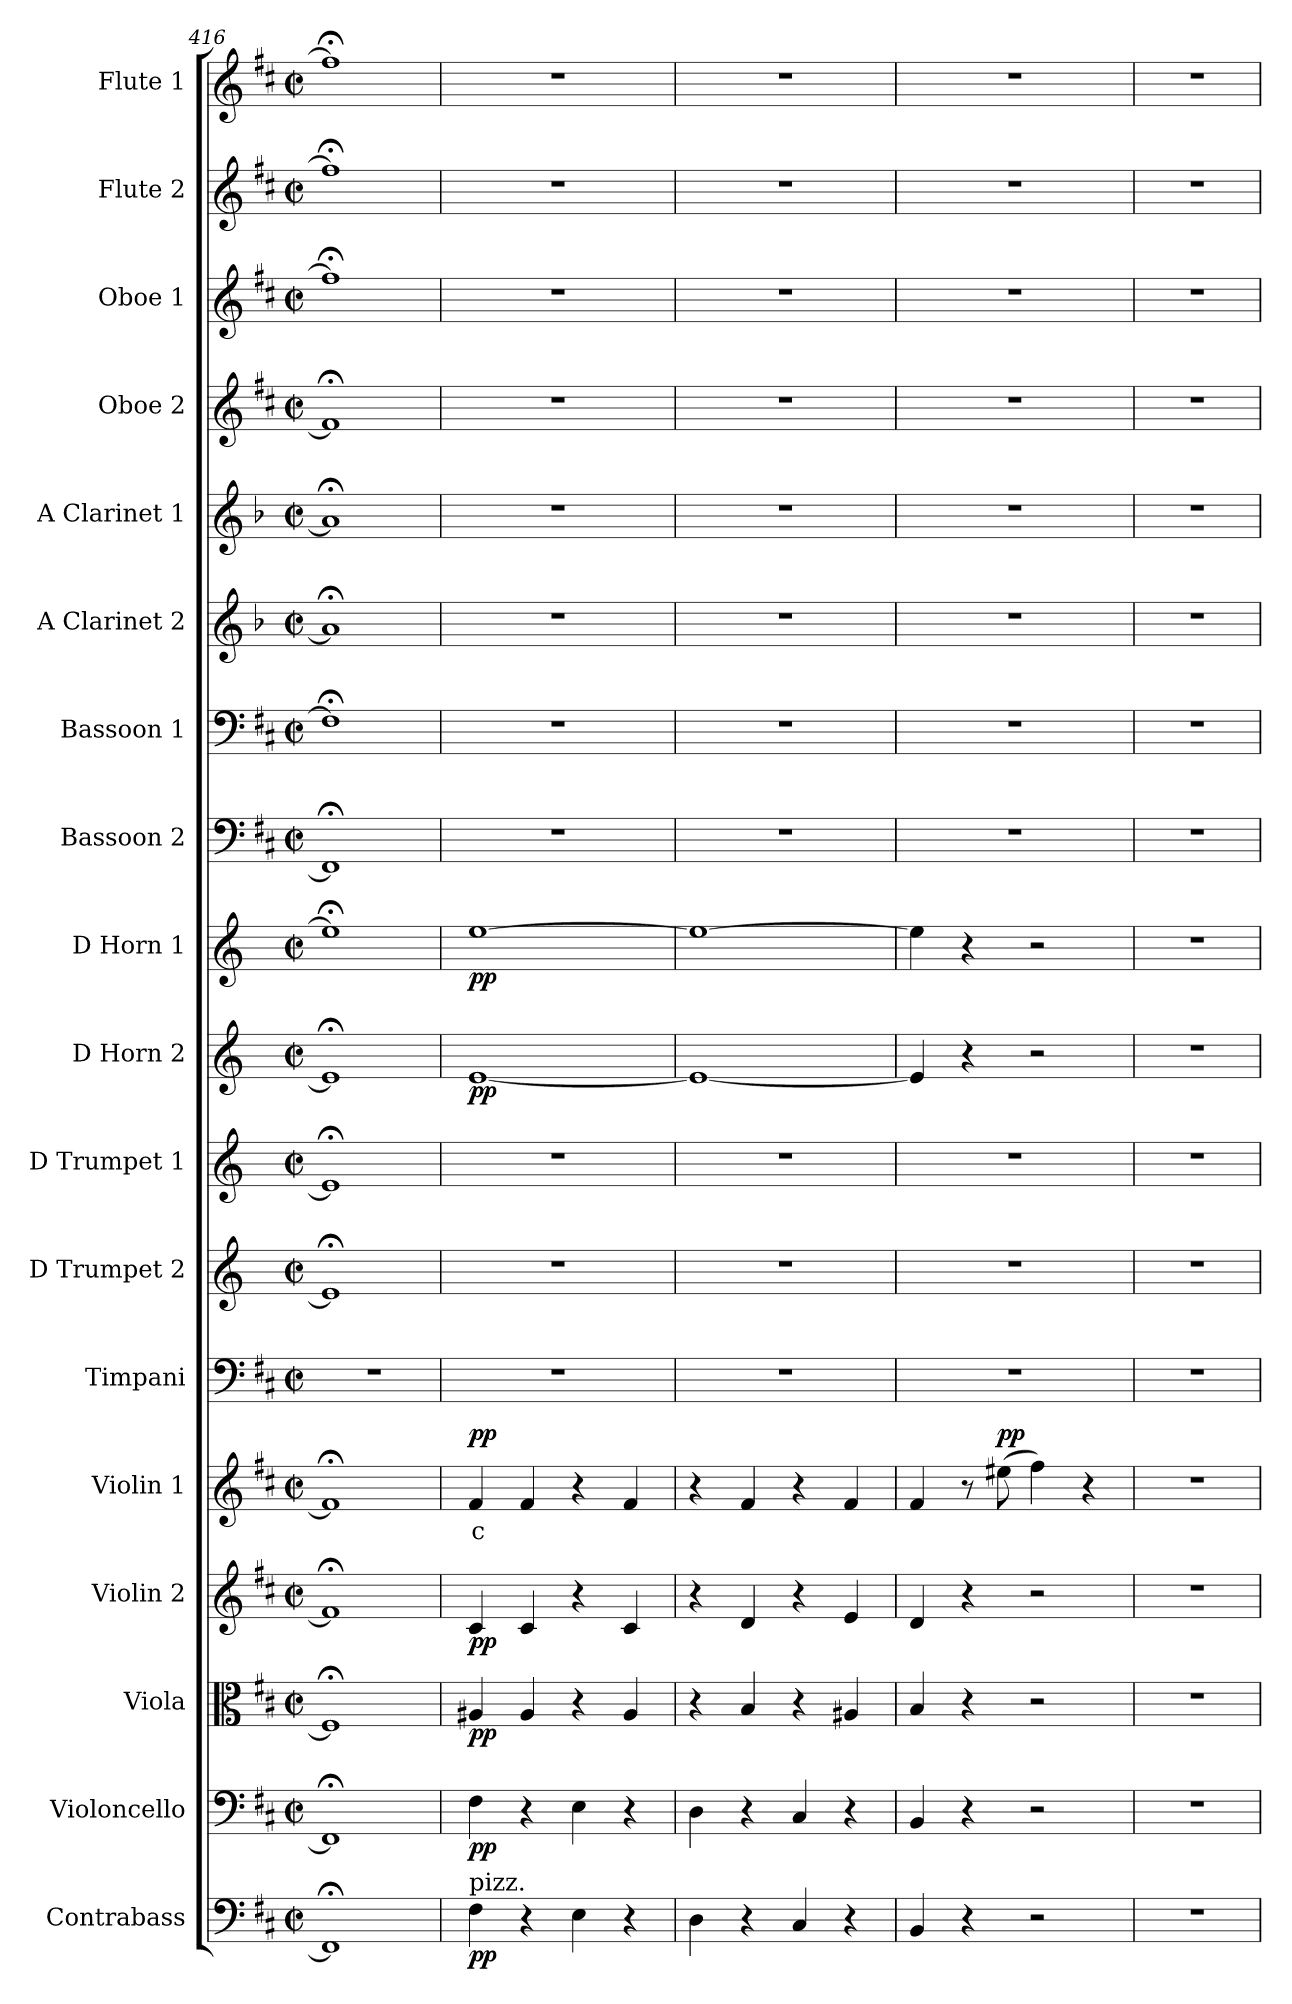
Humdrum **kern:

**kern	**dynam	**kern	**dynam	**kern	**dynam	**kern	**dynam	**kern	**text	**dynam	**kern	**kern	**kern	**kern	**dynam	**kern	**dynam	**kern	**kern	**kern	**kern	**kern	**kern	**kern	**kern
*part18	*part18	*part17	*part17	*part16	*part16	*part15	*part15	*part14	*part14	*part14	*part13	*part12	*part11	*part10	*part10	*part9	*part9	*part8	*part7	*part6	*part5	*part4	*part3	*part2	*part1
*staff18	*staff18	*staff17	*staff17	*staff16	*staff16	*staff15	*staff15	*staff14	*staff14	*staff14	*staff13	*staff12	*staff11	*staff10	*staff10	*staff9	*staff9	*staff8	*staff7	*staff6	*staff5	*staff4	*staff3	*staff2	*staff1
*I"Contrabass	*	*I"Violoncello	*	*I"Viola	*	*I"Violin 2	*	*I"Violin 1	*	*	*I"Timpani	*I"D Trumpet 2	*I"D Trumpet 1	*I"D Horn 2	*	*I"D Horn 1	*	*I"Bassoon 2	*I"Bassoon 1	*I"A Clarinet 2	*I"A Clarinet 1	*I"Oboe 2	*I"Oboe 1	*I"Flute 2	*I"Flute 1
*I'Cb	*	*I'Vc	*	*I'Vla	*	*I'Vln 2	*	*I'Vln 1	*	*	*I'Timp	*I'Tpt 2	*I'Tpt 1	*I'Hn 2	*	*I'Hn 1	*	*I'Bsn 2	*I'Bsn 1	*I'Cl 2	*I'Cl 1	*I'Ob 2	*I'Ob 1	*I'Fl 2	*I'Fl 1
*clefF4	*	*clefF4	*	*clefC3	*	*clefG2	*	*clefG2	*	*	*clefF4	*clefG2	*clefG2	*clefG2	*	*clefG2	*	*clefF4	*clefF4	*clefG2	*clefG2	*clefG2	*clefG2	*clefG2	*clefG2
*ITrd7c12	*	*	*	*	*	*	*	*	*	*	*	*ITrd-1c-2	*ITrd-1c-2	*ITrd6c10	*	*ITrd6c10	*	*	*	*ITrd2c3	*ITrd2c3	*	*	*	*
*k[f#c#]	*	*k[f#c#]	*	*k[f#c#]	*	*k[f#c#]	*	*k[f#c#]	*	*	*k[f#c#]	*k[f#c#]	*k[f#c#]	*k[f#c#]	*	*k[f#c#]	*	*k[f#c#]	*k[f#c#]	*k[f#c#]	*k[f#c#]	*k[f#c#]	*k[f#c#]	*k[f#c#]	*k[f#c#]
*M2/2	*	*M2/2	*	*M2/2	*	*M2/2	*	*M2/2	*	*	*M2/2	*M2/2	*M2/2	*M2/2	*	*M2/2	*	*M2/2	*M2/2	*M2/2	*M2/2	*M2/2	*M2/2	*M2/2	*M2/2
*met(c|)	*	*met(c|)	*	*met(c|)	*	*met(c|)	*	*met(c|)	*	*	*met(c|)	*met(c|)	*met(c|)	*met(c|)	*	*met(c|)	*	*met(c|)	*met(c|)	*met(c|)	*met(c|)	*met(c|)	*met(c|)	*met(c|)	*met(c|)
=416	=416	=416	=416	=416	=416	=416	=416	=416	=416	=416	=416	=416	=416	=416	=416	=416	=416	=416	=416	=416	=416	=416	=416	=416	=416
1FFF#;<]	.	1FF#;<]	.	1F#;<]	.	1f#;<]	.	1f#;<]	.	.	1r	1f#;<]	1f#;<]	1F#;<]	.	1f#;<]	.	1FF#;<]	1F#;<]	1f#;<]	1f#;<]	1f#;<]	1ff#;<]	1ff#;<]	1ff#;<]
=417	=417	=417	=417	=417	=417	=417	=417	=417	=417	=417	=417	=417	=417	=417	=417	=417	=417	=417	=417	=417	=417	=417	=417	=417	=417
!LO:TX:a:t=pizz.	!	!	!	!	!	!	!	!	!	!	!	!	!	!	!	!	!	!	!	!	!	!	!	!	!
!	!LO:DY:b	!	!LO:DY:b	!	!LO:DY:b	!	!LO:DY:b	!	!LO:LY:b:color=#FF0000	!LO:DY:b	!	!	!	!	!LO:DY:b	!	!LO:DY:b	!	!	!	!	!	!	!	!
4FF#\	pp	4F#\	pp	4A#X/	pp	4c#/	pp	4f#/	c	pp	1r	1r	1r	[1F#	pp	[1f#	pp	1r	1r	1r	1r	1r	1r	1r	1r
4r	.	4r	.	4A#/	.	4c#/	.	4f#/	.	.	.	.	.	.	.	.	.	.	.	.	.	.	.	.	.
4EE\	.	4E\	.	4r	.	4r	.	4r	.	.	.	.	.	.	.	.	.	.	.	.	.	.	.	.	.
4r	.	4r	.	4A#/	.	4c#/	.	4f#/	.	.	.	.	.	.	.	.	.	.	.	.	.	.	.	.	.
=418	=418	=418	=418	=418	=418	=418	=418	=418	=418	=418	=418	=418	=418	=418	=418	=418	=418	=418	=418	=418	=418	=418	=418	=418	=418
4DD\	.	4D\	.	4r	.	4r	.	4r	.	.	1r	1r	1r	1F#_	.	1f#_	.	1r	1r	1r	1r	1r	1r	1r	1r
4r	.	4r	.	4B/	.	4d/	.	4f#/	.	.	.	.	.	.	.	.	.	.	.	.	.	.	.	.	.
4CC#/	.	4C#/	.	4r	.	4r	.	4r	.	.	.	.	.	.	.	.	.	.	.	.	.	.	.	.	.
4r	.	4r	.	4A#X/	.	4e/	.	4f#/	.	.	.	.	.	.	.	.	.	.	.	.	.	.	.	.	.
!!LO:PB:g=z
=419	=419	=419	=419	=419	=419	=419	=419	=419	=419	=419	=419	=419	=419	=419	=419	=419	=419	=419	=419	=419	=419	=419	=419	=419	=419
4BBB/	.	4BB/	.	4B/	.	4d/	.	4f#/	.	.	1r	1r	1r	4F#/]	.	4f#\]	.	1r	1r	1r	1r	1r	1r	1r	1r
4r	.	4r	.	4r	.	4r	.	8r	.	.	.	.	.	4r	.	4r	.	.	.	.	.	.	.	.	.
!	!	!	!	!	!	!	!	!	!	!LO:DY:b	!	!	!	!	!	!	!	!	!	!	!	!	!	!	!
.	.	.	.	.	.	.	.	(8ee#X\	.	pp	.	.	.	.	.	.	.	.	.	.	.	.	.	.	.
2r	.	2r	.	2r	.	2r	.	4ff#\)	.	.	.	.	.	2r	.	2r	.	.	.	.	.	.	.	.	.
.	.	.	.	.	.	.	.	4r	.	.	.	.	.	.	.	.	.	.	.	.	.	.	.	.	.
=420	=420	=420	=420	=420	=420	=420	=420	=420	=420	=420	=420	=420	=420	=420	=420	=420	=420	=420	=420	=420	=420	=420	=420	=420	=420
1r	.	1r	.	1r	.	1r	.	1r	.	.	1r	1r	1r	1r	.	1r	.	1r	1r	1r	1r	1r	1r	1r	1r
=	=	=	=	=	=	=	=	=	=	=	=	=	=	=	=	=	=	=	=	=	=	=	=	=	=
*-	*-	*-	*-	*-	*-	*-	*-	*-	*-	*-	*-	*-	*-	*-	*-	*-	*-	*-	*-	*-	*-	*-	*-	*-	*-
